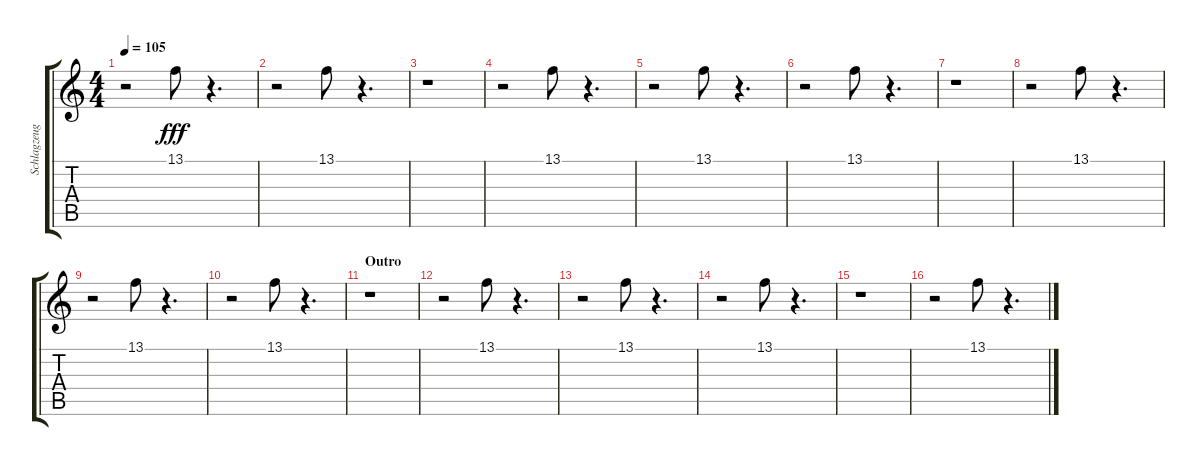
\track ("Schlagzeug" "Schlagzeug") {instrument woodblock}
\staff {score tabs}
\tuning (E4 B3 G3 D3 A2 E2) {hide}
\ts (4 4)
\tempo 105
\clef g2
\ks c
r.2{dy fff} 13.1.8 r.4{d} |
r.2 13.1.8 r.4{d} |
r.1 |
r.2 13.1.8 r.4{d} |
r.2 13.1.8 r.4{d} |
r.2 13.1.8 r.4{d} |
r.1 |
r.2 13.1.8 r.4{d} |
r.2 13.1.8 r.4{d} |
r.2 13.1.8 r.4{d} |
\section ("" "Outro")
r.1 |
r.2 13.1.8 r.4{d} |
r.2 13.1.8 r.4{d} |
r.2 13.1.8 r.4{d} |
r.1 |
r.2 13.1.8 r.4{d}
